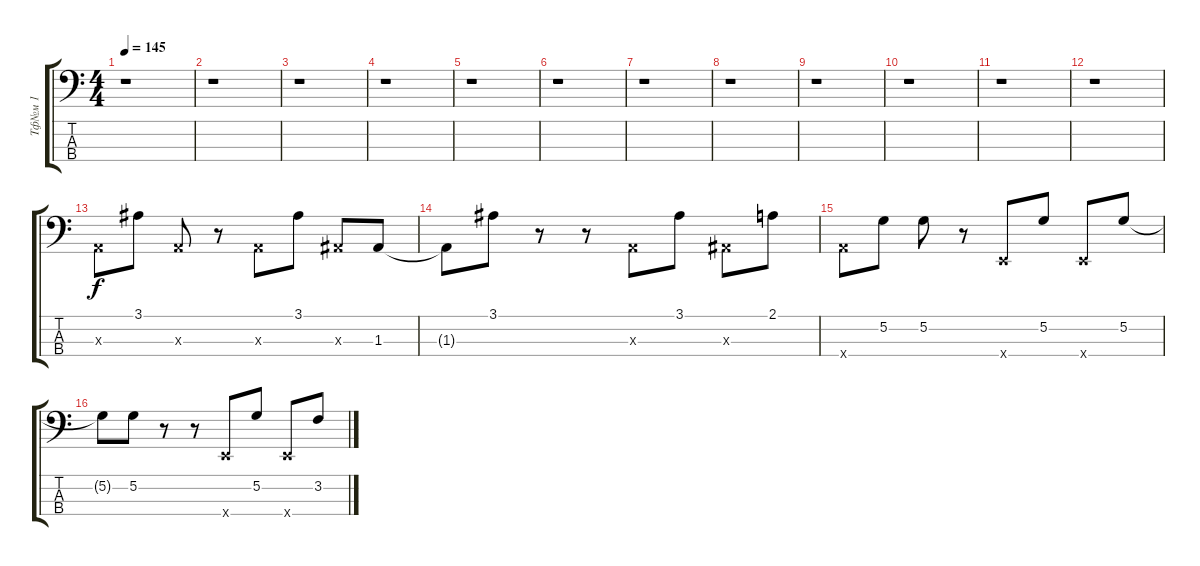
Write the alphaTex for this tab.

\track ("Тф№м 1" "Тф№м 1") {instrument slapbass1}
\staff {score tabs}
\tuning (G2 D2 A1 E1) {hide}
\ts (4 4)
\tempo 145
\clef f4
\ks c
r.1{dy f} |
r.1 |
r.1 |
r.1 |
r.1 |
r.1 |
r.1 |
r.1 |
r.1 |
r.1 |
r.1 |
r.1 |
0.3{x}.8 3.1.8 0.3{x}.8 r.8 0.3{x}.8 3.1.8 1.3{x}.8 1.3.8 |
1.3{t}.8 3.1.8 r.8 r.8 0.3{x}.8 3.1.8 1.3{x}.8 2.1.8 |
5.4{x}.8 5.2.8 5.2.8 r.8 0.4{x}.8 5.2.8 0.4{x}.8 5.2.8 |
5.2{t}.8 5.2.8 r.8 r.8 0.4{x}.8 5.2.8 0.4{x}.8 3.2.8
